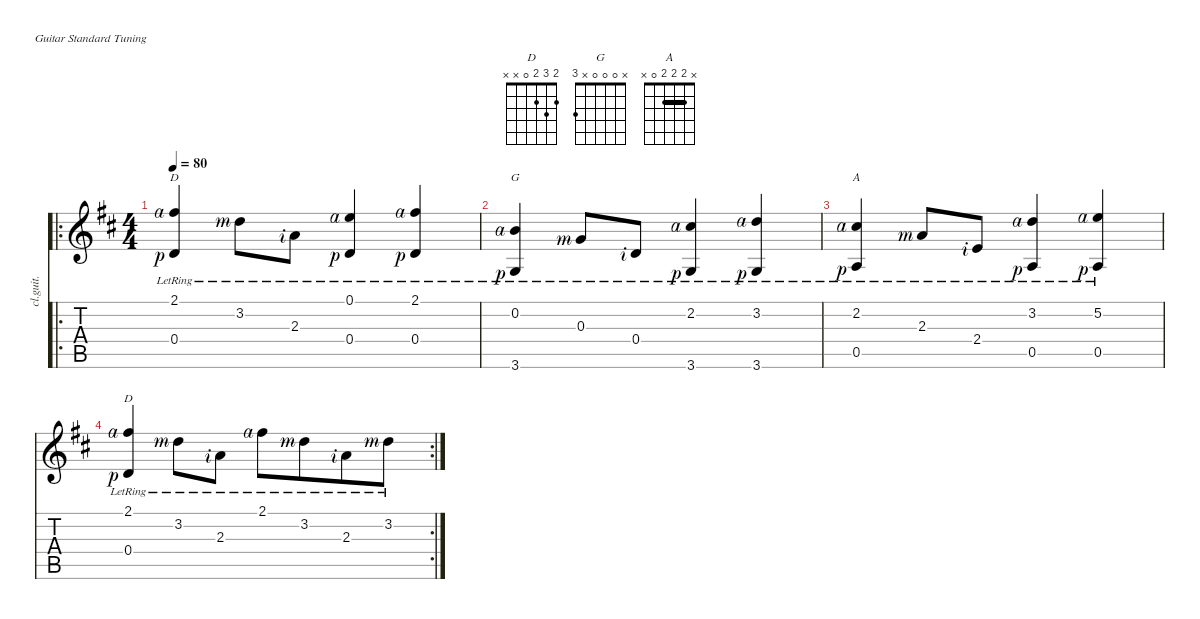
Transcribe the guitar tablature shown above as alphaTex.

\defaultSystemsLayout 4
\hideDynamics
\bracketExtendMode nobrackets
\track ("Classical Guitar" "cl.guit.") {defaultSystemsLayout 4 instrument electricguitarclean}
\staff {score tabs}
\tuning (E4 B3 G3 D3 A2 E2)
\chord ("D" 2 3 2 0 x x) {showfingering false}
\chord ("G" x 0 0 0 x 3) {showfingering false}
\chord ("A" x 2 2 2 0 x) {showfingering false barre (2 2)}
\ro
\ts (4 4)
\beaming (8 4 4)
\ac
\tempo 80
\clef g2
\ks d
(0.4{lr rf 1 acc forcenatural} 2.1{lr rf 4 acc #}).4{ch "D" dy mf instrument electricguitarclean beam Up} 3.2{lr rf 3 acc forcenatural}.8{beam Down} 2.3{lr rf 2 acc forcenatural}.8{beam Down} (0.4{lr rf 1 acc forcenatural} 0.1{lr rf 4 acc forcenatural}).4{beam Up} (0.4{lr rf 1 acc forcenatural} 2.1{lr rf 4 acc #}).4{beam Up} |
(3.6{lr rf 1 acc forcenatural} 0.2{lr rf 4 acc forcenatural}).4{ch "G" beam Up} 0.3{lr rf 3 acc forcenatural}.8{beam Up} 0.4{lr rf 2 acc forcenatural}.8{beam Up} (3.6{lr rf 1 acc forcenatural} 2.2{lr rf 4 acc #}).4{beam Up} (3.6{lr rf 1 acc forcenatural} 3.2{lr rf 4 acc forcenatural}).4{beam Up} |
(0.5{lr rf 1 acc forcenatural} 2.2{lr rf 4 acc #}).4{ch "A" beam Up} 2.3{lr rf 3 acc forcenatural}.8{beam Up} 2.4{lr rf 2 acc forcenatural}.8{beam Up} (0.5{lr rf 1 acc forcenatural} 3.2{lr rf 4 acc forcenatural}).4{beam Up} (0.5{lr rf 1 acc forcenatural} 5.2{lr rf 4 acc forcenatural}).4{beam Up} |
\rc 2
(0.4{lr rf 1 acc forcenatural} 2.1{lr rf 4 acc #}).4{ch "D" beam Up} 3.2{lr rf 3 acc forcenatural}.8{beam Down} 2.3{lr rf 2 acc forcenatural}.8{beam Down} 2.1{lr rf 4 acc #}.8{beam Down} 3.2{lr rf 3 acc forcenatural}.8{beam Down} 2.3{lr rf 2 acc forcenatural}.8{beam Down} 3.2{lr rf 3 acc forcenatural}.8{beam Down}
